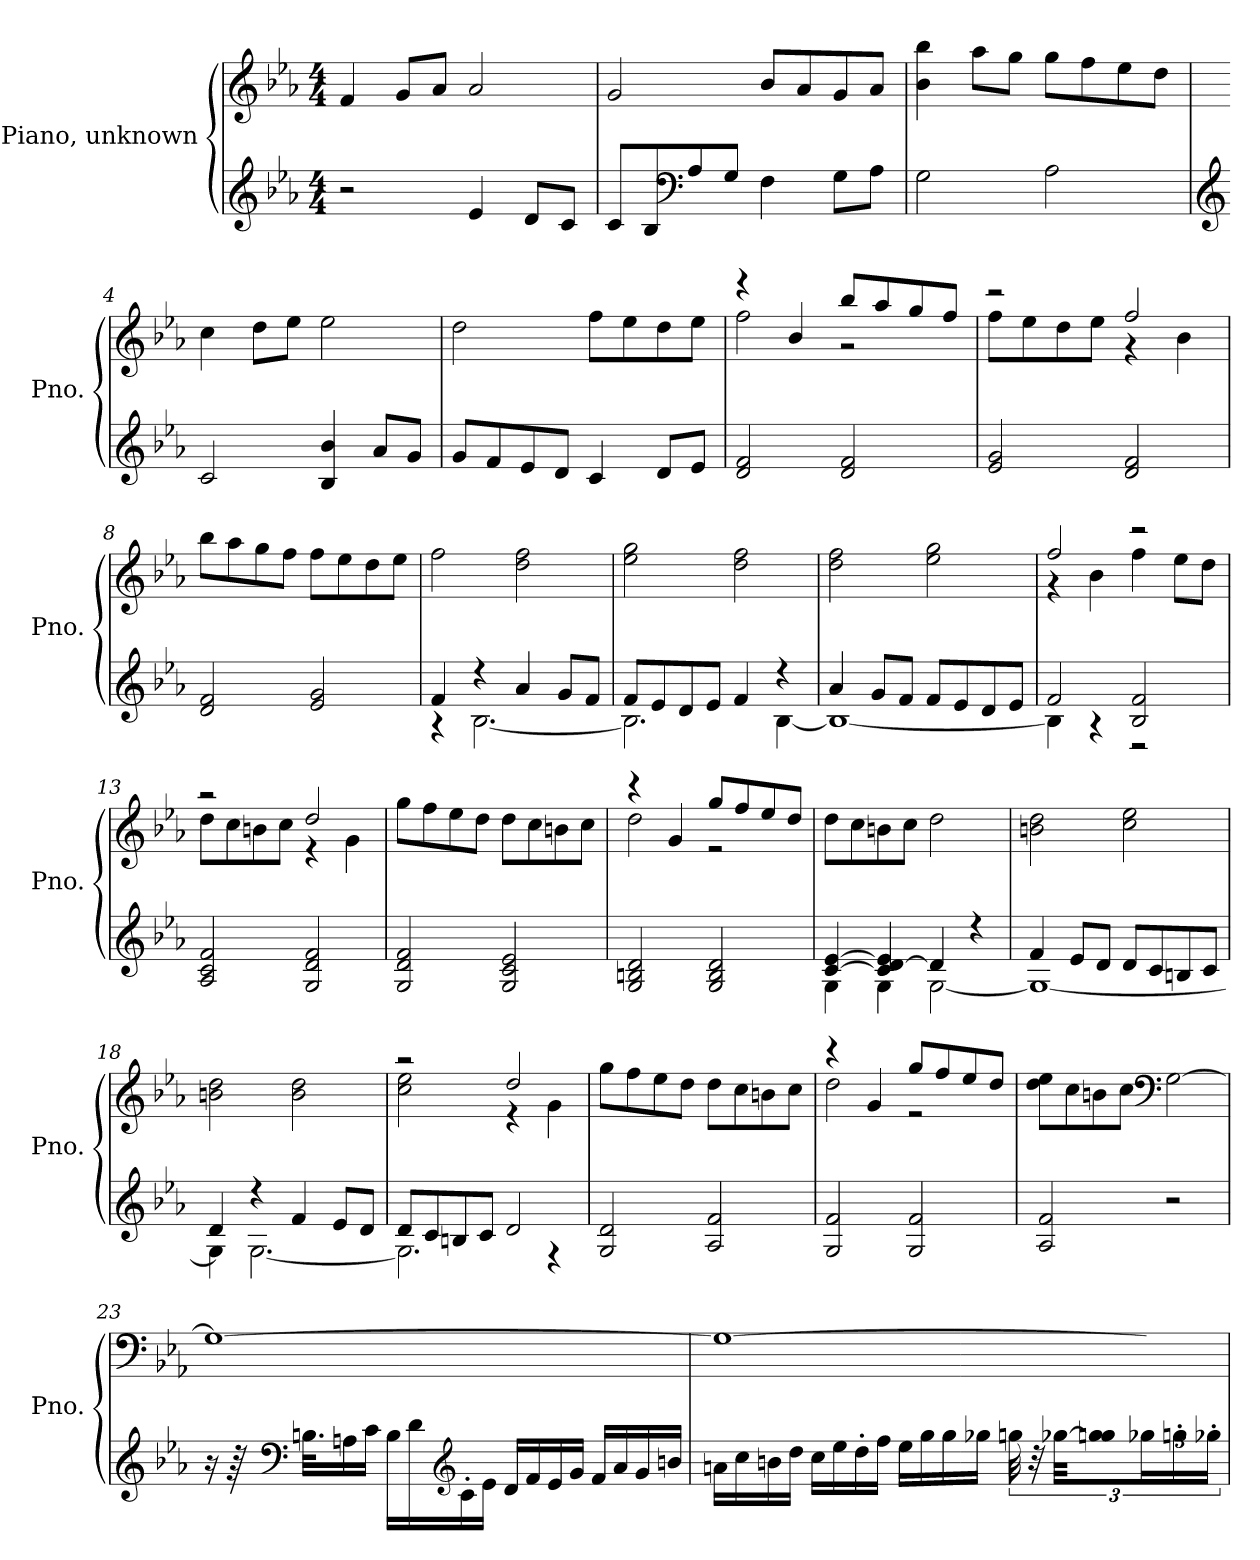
**kern	**kern
*part1	*part1
*staff2	*staff1
*I"Piano, unknown	*
*I'Pno.	*
*clefG2	*clefG2
*k[b-e-a-]	*k[b-e-a-]
*M4/4	*M4/4
*MM200	*MM200
=1	=1
2r	4f/
.	8g/L
.	8a-/J
4e-/	2a-/
8d/L	.
8c/J	.
=2	=2
8c/L	2g/
8B-/	.
*clefF4	*
8A-/	.
8G/J	.
4F\	8b-/L
.	8a-/
8G\L	8g/
8A-\J	8a-/J
=3	=3
2G\	4b-\ 4bb-\
.	8aa-\L
.	8gg\J
2A-\	8gg\L
.	8ff\
.	8ee-\
.	8dd\J
=4	=4
*clefG2	*
2c/	4cc\
.	8dd\L
.	8ee-\J
4B-/ 4b-/	2ee-\
8a-/L	.
8g/J	.
=5	=5
8g/L	2dd\
8f/	.
8e-/	.
8d/J	.
4c/	8ff\L
.	8ee-\
8d/L	8dd\
8e-/J	8ee-\J
!!LO:LB:g=z
=6	=6
*	*^
2d/ 2f/	4r	2ff\
.	4b-/	.
2d/ 2f/	8bb-/L	2r
.	8aa-/	.
.	8gg/	.
.	8ff/J	.
=7	=7	=7
2e-/ 2g/	2r	8ff\L
.	.	8ee-\
.	.	8dd\
.	.	8ee-\J
2d/ 2f/	2ff/	4r
.	.	4b-\
*	*v	*v
=8	=8
2d/ 2f/	8bb-\L
.	8aa-\
.	8gg\
.	8ff\J
2e-/ 2g/	8ff\L
.	8ee-\
.	8dd\
.	8ee-\J
=9	=9
*^	*
4f/	4r	2ff\
4r	[2.B-\	.
4a-/	.	2dd\ 2ff\
8g/L	.	.
8f/J	.	.
=10	=10	=10
8f/L	2.B-\]	2ee-\ 2gg\
8e-/	.	.
8d/	.	.
8e-/J	.	.
4f/	.	2dd\ 2ff\
4r	[4B-\	.
!!LO:LB:g=z
=11	=11	=11
4a-/	1B-_	2dd\ 2ff\
8g/L	.	.
8f/J	.	.
8f/L	.	2ee-\ 2gg\
8e-/	.	.
8d/	.	.
8e-/J	.	.
=12	=12	=12
*	*	*^
2f/	4B-\]	2ff/	4r
.	4r	.	4b-\
2B-/ 2f/	2r	2r	4ff\
.	.	.	8ee-\L
.	.	.	8dd\J
*v	*v	*	*
=13	=13	=13
2A-/ 2c/ 2f/	2r	8dd\L
.	.	8cc\
.	.	8bn\
.	.	8cc\J
2G/ 2d/ 2f/	2dd/	4r
.	.	4g\
*	*v	*v
=14	=14
2G/ 2d/ 2f/	8gg\L
.	8ff\
.	8ee-\
.	8dd\J
2G/ 2c/ 2e-/	8dd\L
.	8cc\
.	8bn\
.	8cc\J
=15	=15
*	*^
2G/ 2Bn/ 2d/	4r	2dd\
.	4g/	.
2G/ 2B/ 2d/	8gg/L	2r
.	8ff/	.
.	8ee-/	.
.	8dd/J	.
*	*v	*v
!!LO:LB:g=z
=16	=16
*^	*
[4c/ [4e-/	4G\	8dd\L
.	.	8cc\
4c/] [4d/ 4e-/]	4G\	8bn\
.	.	8cc\J
4d/]	[2G\	2dd\
4r	.	.
=17	=17	=17
4f/	1G_	2bn\ 2dd\
8e-/L	.	.
8d/J	.	.
8d/L	.	2cc\ 2ee-\
8c/	.	.
8Bn/	.	.
8c/J	.	.
=18	=18	=18
4d/	4G\]	2bn\ 2dd\
4r	[2.G\	.
4f/	.	2b\ 2dd\
8e-/L	.	.
8d/J	.	.
=19	=19	=19
*	*	*^
8d/L	2.G\]	2r	2cc\ 2ee-\
8c/	.	.	.
8Bn/	.	.	.
8c/J	.	.	.
2d/	.	2dd/	4r
.	4r	.	4g\
*v	*v	*	*
*	*v	*v
=20	=20
2G/ 2d/	8gg\L
.	8ff\
.	8ee-\
.	8dd\J
2A-/ 2f/	8dd\L
.	8cc\
.	8bn\
.	8cc\J
!!LO:LB:g=z
=21	=21
*	*^
2G/ 2f/	4r	2dd\
.	4g/	.
2G/ 2f/	8gg/L	2r
.	8ff/	.
.	8ee-/	.
.	8dd/J	.
*	*v	*v
=22	=22
2A-/ 2f/	8dd\ 8ee-\L
.	8cc\
.	8bn\
.	8cc\J
*	*clefF4
2r	[2G\
=23	=23
16r	1G_
64r	.
*clefF4	*
32.Bn\KLL	.
16An\	.
16c\JJ	.
16B\LL	.
16d\	.
*clefG2	*
16c'\	.
16e-\JJ	.
16d/LL	.
16f/	.
16e-/	.
16g/JJ	.
16f/LL	.
16a-/	.
16g/	.
16bn/JJ	.
!!LO:LB:g=z
=24	=24
16an\LL	1G_
16cc\	.
16bn\	.
16dd\JJ	.
16cc\LL	.
16ee-\	.
16dd'\	.
16ff\JJ	.
16ee-\LL	.
16gg\	.
16gg\	.
16gg-X\JJ	.
48ggn\	.
48r	.
[48gg-X\KLL	.
16gg-\] 16ggn\	.
*Xbrackettup	*
24gg-X\	.
24ggn'\	.
24gg-X'\JJ	.
=	=
*-	*-
